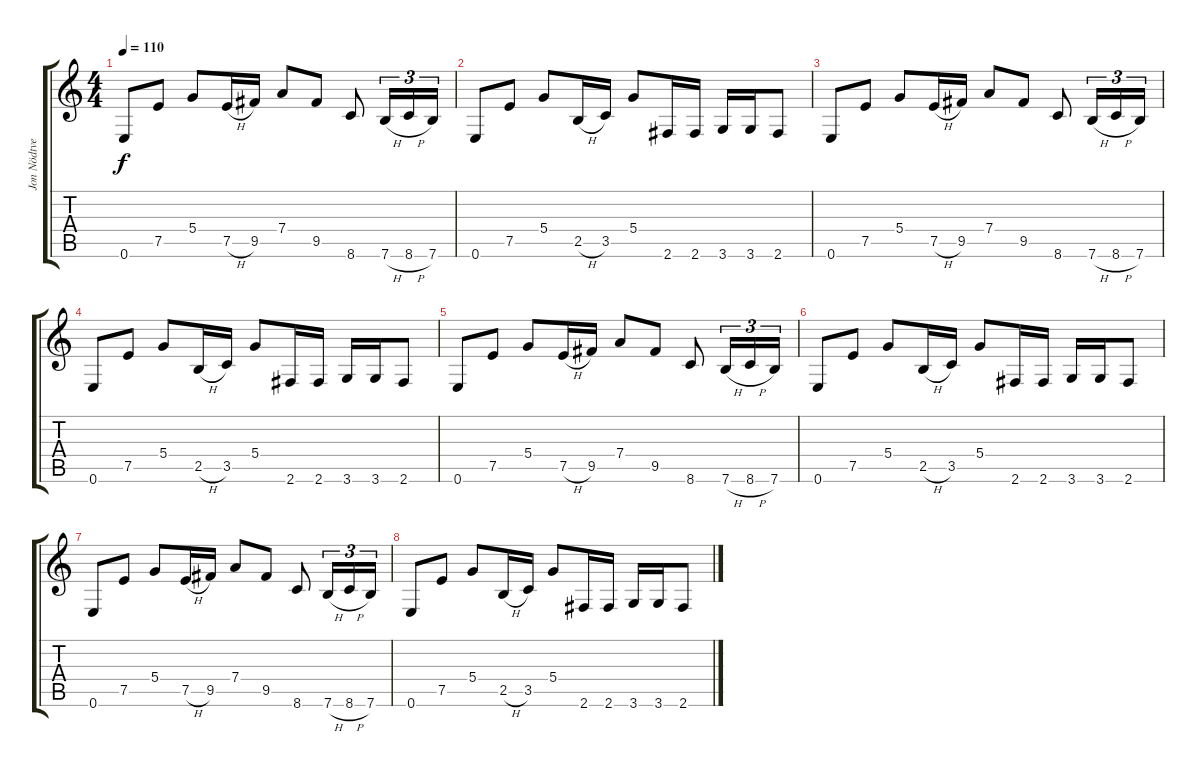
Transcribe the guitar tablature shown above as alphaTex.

\track ("Jon Nödtveidt" "Jon Nödtve") {instrument overdrivenguitar}
\staff {score tabs}
\tuning (E4 B3 G3 D3 A2 E2) {hide}
\ts (4 4)
\tempo 110
\clef g2
\ks c
0.6.8{dy f} 7.5.8 5.4.8 7.5{h}.16 9.5.16 7.4.8 9.5.8 8.6.8 7.6{h}.16{tu (3 2)} 8.6{h}.16{tu (3 2)} 7.6.16{tu (3 2)} |
0.6.8 7.5.8 5.4.8 2.5{h}.16 3.5.16 5.4.8 2.6.16 2.6.16 3.6.16 3.6.16 2.6.8 |
0.6.8 7.5.8 5.4.8 7.5{h}.16 9.5.16 7.4.8 9.5.8 8.6.8 7.6{h}.16{tu (3 2)} 8.6{h}.16{tu (3 2)} 7.6.16{tu (3 2)} |
0.6.8 7.5.8 5.4.8 2.5{h}.16 3.5.16 5.4.8 2.6.16 2.6.16 3.6.16 3.6.16 2.6.8 |
0.6.8 7.5.8 5.4.8 7.5{h}.16 9.5.16 7.4.8 9.5.8 8.6.8 7.6{h}.16{tu (3 2)} 8.6{h}.16{tu (3 2)} 7.6.16{tu (3 2)} |
0.6.8 7.5.8 5.4.8 2.5{h}.16 3.5.16 5.4.8 2.6.16 2.6.16 3.6.16 3.6.16 2.6.8 |
0.6.8 7.5.8 5.4.8 7.5{h}.16 9.5.16 7.4.8 9.5.8 8.6.8 7.6{h}.16{tu (3 2)} 8.6{h}.16{tu (3 2)} 7.6.16{tu (3 2)} |
0.6.8 7.5.8 5.4.8 2.5{h}.16 3.5.16 5.4.8 2.6.16 2.6.16 3.6.16 3.6.16 2.6.8
